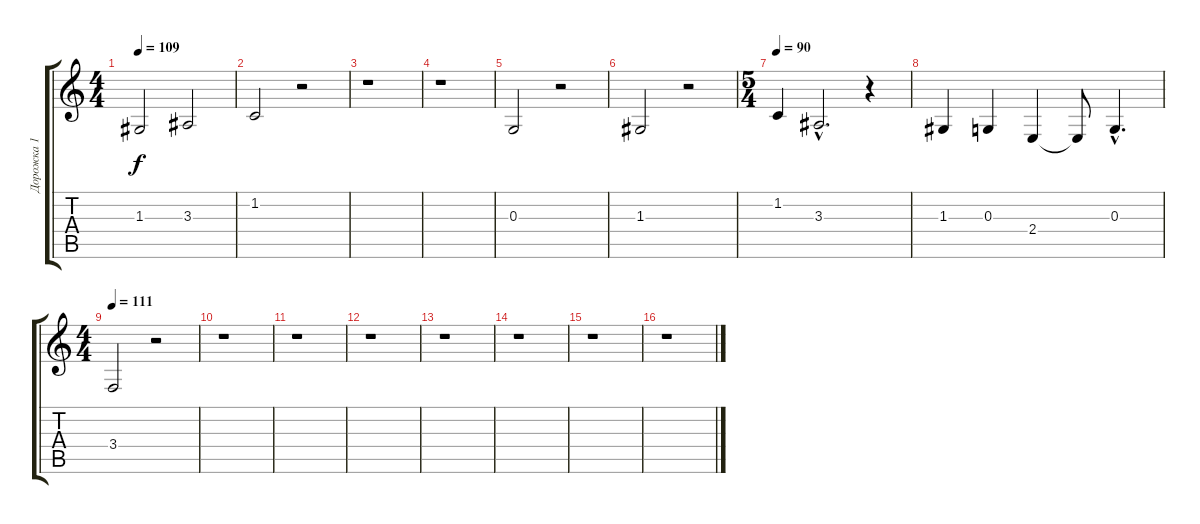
\track ("Дорожка 1" "Дорожка 1") {instrument frenchhorn}
\staff {score tabs}
\tuning (E4 B3 G3 D3 A2 E2) {hide}
\ts (4 4)
\tempo 109
\clef g2
\ks c
1.3.2{dy f} 3.3.2 |
1.2.2 r.2 |
r.1 |
r.1 |
0.3.2 r.2 |
1.3.2 r.2 |
\ts (5 4)
\tempo 90
1.2.4 3.3{hac}.2{d} r.4 |
1.3.4 0.3.4 2.4.4 2.4{t}.8 0.3{hac}.4{d} |
\ts (4 4)
\tempo 111
3.4.2 r.2 |
r.1 |
r.1 |
r.1 |
r.1 |
r.1 |
r.1 |
r.1
